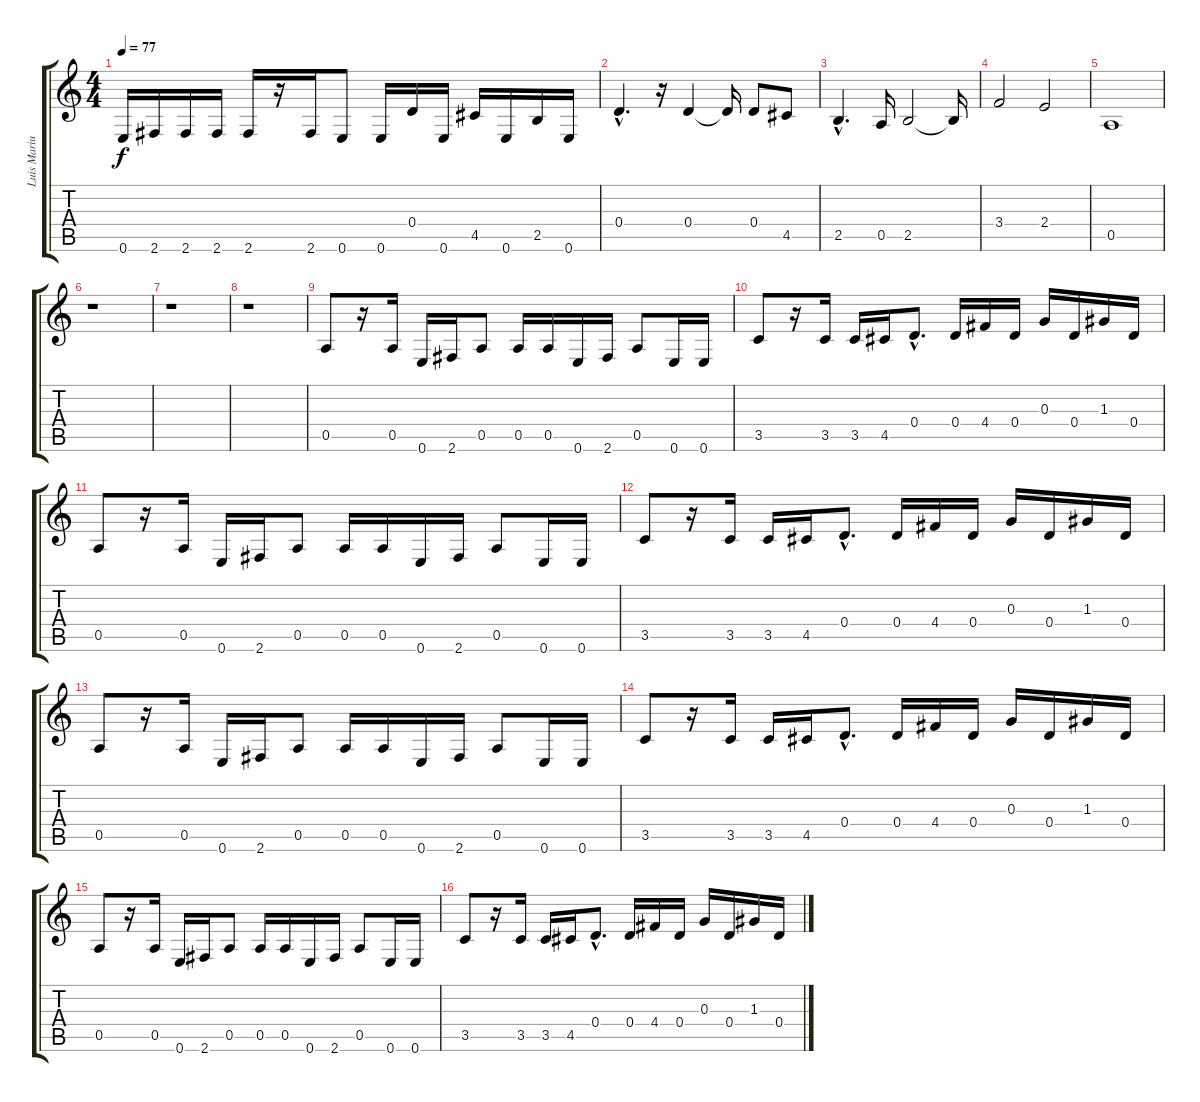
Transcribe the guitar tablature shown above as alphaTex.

\track ("Luis Mariutti" "Luis Mariu") {instrument fretlessbass}
\staff {score tabs}
\tuning (E4 B3 G3 D3 A2 E2) {hide}
\ts (4 4)
\tempo 77
\clef g2
\ks c
0.6.16{dy f} 2.6.16 2.6.16 2.6.16 2.6.16 r.16 2.6.16 0.6.8 0.6.16 0.4.16 0.6.16 4.5.16 0.6.16 2.5.16 0.6.16 |
0.4{hac}.4{d} r.16 0.4.4 0.4{t}.16 0.4.8 4.5.8 |
2.5{hac}.4{d} 0.5.16 2.5.2 2.5{t}.16 |
3.4.2 2.4.2 |
0.5.1 |
r.1 |
r.1 |
r.1 |
0.5.8{volume 16 balance 8} r.16 0.5.16 0.6.16 2.6.16 0.5.8 0.5.16 0.5.16 0.6.16 2.6.16 0.5.8 0.6.16 0.6.16 |
3.5.8 r.16 3.5.16 3.5.16 4.5.16 0.4{hac}.8{d} 0.4.16 4.4.16 0.4.16 0.3.16 0.4.16 1.3.16 0.4.16 |
0.5.8{volume 16 balance 8} r.16 0.5.16 0.6.16 2.6.16 0.5.8 0.5.16 0.5.16 0.6.16 2.6.16 0.5.8 0.6.16 0.6.16 |
3.5.8 r.16 3.5.16 3.5.16 4.5.16 0.4{hac}.8{d} 0.4.16 4.4.16 0.4.16 0.3.16 0.4.16 1.3.16 0.4.16 |
0.5.8{volume 16 balance 8} r.16 0.5.16 0.6.16 2.6.16 0.5.8 0.5.16 0.5.16 0.6.16 2.6.16 0.5.8 0.6.16 0.6.16 |
3.5.8 r.16 3.5.16 3.5.16 4.5.16 0.4{hac}.8{d} 0.4.16 4.4.16 0.4.16 0.3.16 0.4.16 1.3.16 0.4.16 |
0.5.8{volume 16 balance 8} r.16 0.5.16 0.6.16 2.6.16 0.5.8 0.5.16 0.5.16 0.6.16 2.6.16 0.5.8 0.6.16 0.6.16 |
3.5.8 r.16 3.5.16 3.5.16 4.5.16 0.4{hac}.8{d} 0.4.16 4.4.16 0.4.16 0.3.16 0.4.16 1.3.16 0.4.16
